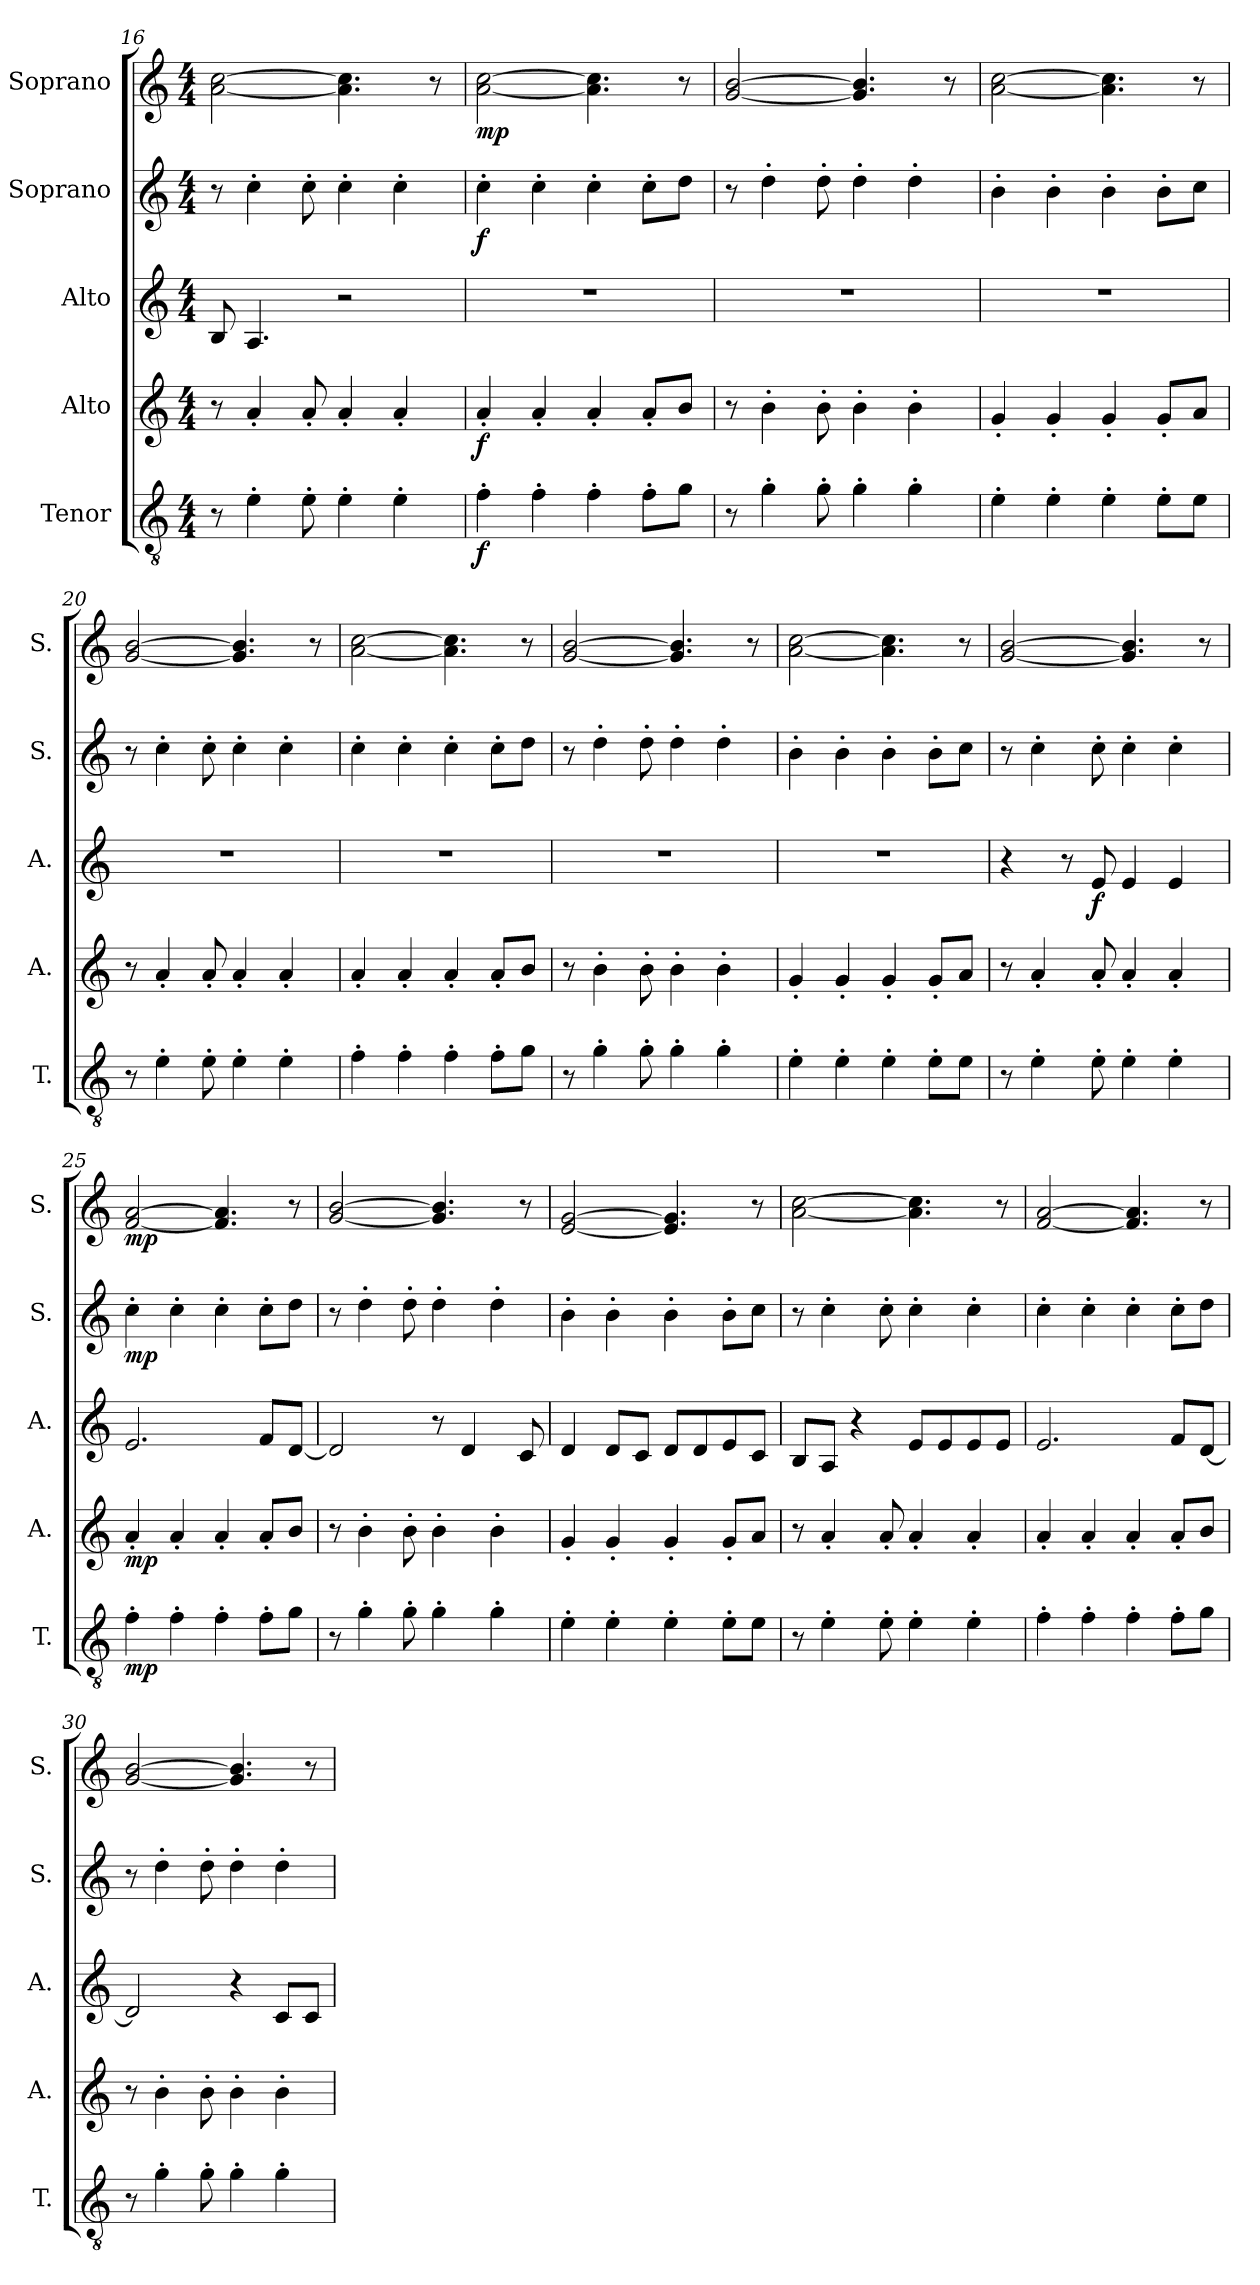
**kern	**dynam	**kern	**dynam	**kern	**dynam	**kern	**dynam	**kern	**dynam
*part5	*part5	*part4	*part4	*part3	*part3	*part2	*part2	*part1	*part1
*staff5	*staff5	*staff4	*staff4	*staff3	*staff3	*staff2	*staff2	*staff1	*staff1
*I"Tenor	*	*I"Alto	*	*I"Alto	*	*I"Soprano	*	*I"Soprano	*
*I'T.	*	*I'A.	*	*I'A.	*	*I'S.	*	*I'S.	*
*clefGv2	*	*clefG2	*	*clefG2	*	*clefG2	*	*clefG2	*
*k[]	*	*k[]	*	*k[]	*	*k[]	*	*k[]	*
*M4/4	*	*M4/4	*	*M4/4	*	*M4/4	*	*M4/4	*
=16	=16	=16	=16	=16	=16	=16	=16	=16	=16
8r	.	8r	.	8B/	.	8r	.	[2a\ [2cc\	.
4e'\	.	4a'/	.	4.A/	.	4cc'\	.	.	.
8e'\	.	8a'/	.	.	.	8cc'\	.	.	.
4e'\	.	4a'/	.	2r	.	4cc'\	.	4.a\] 4.cc\]	.
4e'\	.	4a'/	.	.	.	4cc'\	.	.	.
.	.	.	.	.	.	.	.	8r	.
=17	=17	=17	=17	=17	=17	=17	=17	=17	=17
!	!LO:DY:b	!	!LO:DY:b	!	!	!	!LO:DY:b	!	!LO:DY:b
4f'\	f	4a'/	f	1r	.	4cc'\	f	[2a\ [2cc\	mp
4f'\	.	4a'/	.	.	.	4cc'\	.	.	.
4f'\	.	4a'/	.	.	.	4cc'\	.	4.a\] 4.cc\]	.
8f'\L	.	8a'/L	.	.	.	8cc'\L	.	.	.
8g\J	.	8b/J	.	.	.	8dd\J	.	8r	.
=18	=18	=18	=18	=18	=18	=18	=18	=18	=18
8r	.	8r	.	1r	.	8r	.	[2g/ [2b/	.
4g'\	.	4b'\	.	.	.	4dd'\	.	.	.
8g'\	.	8b'\	.	.	.	8dd'\	.	.	.
4g'\	.	4b'\	.	.	.	4dd'\	.	4.g/] 4.b/]	.
4g'\	.	4b'\	.	.	.	4dd'\	.	.	.
.	.	.	.	.	.	.	.	8r	.
=19	=19	=19	=19	=19	=19	=19	=19	=19	=19
4e'\	.	4g'/	.	1r	.	4b'\	.	[2a\ [2cc\	.
4e'\	.	4g'/	.	.	.	4b'\	.	.	.
4e'\	.	4g'/	.	.	.	4b'\	.	4.a\] 4.cc\]	.
8e'\L	.	8g'/L	.	.	.	8b'\L	.	.	.
8e\J	.	8a/J	.	.	.	8cc\J	.	8r	.
!!LO:LB:g=z
=20	=20	=20	=20	=20	=20	=20	=20	=20	=20
8r	.	8r	.	1r	.	8r	.	[2g/ [2b/	.
4e'\	.	4a'/	.	.	.	4cc'\	.	.	.
8e'\	.	8a'/	.	.	.	8cc'\	.	.	.
4e'\	.	4a'/	.	.	.	4cc'\	.	4.g/] 4.b/]	.
4e'\	.	4a'/	.	.	.	4cc'\	.	.	.
.	.	.	.	.	.	.	.	8r	.
=21	=21	=21	=21	=21	=21	=21	=21	=21	=21
4f'\	.	4a'/	.	1r	.	4cc'\	.	[2a\ [2cc\	.
4f'\	.	4a'/	.	.	.	4cc'\	.	.	.
4f'\	.	4a'/	.	.	.	4cc'\	.	4.a\] 4.cc\]	.
8f'\L	.	8a'/L	.	.	.	8cc'\L	.	.	.
8g\J	.	8b/J	.	.	.	8dd\J	.	8r	.
=22	=22	=22	=22	=22	=22	=22	=22	=22	=22
8r	.	8r	.	1r	.	8r	.	[2g/ [2b/	.
4g'\	.	4b'\	.	.	.	4dd'\	.	.	.
8g'\	.	8b'\	.	.	.	8dd'\	.	.	.
4g'\	.	4b'\	.	.	.	4dd'\	.	4.g/] 4.b/]	.
4g'\	.	4b'\	.	.	.	4dd'\	.	.	.
.	.	.	.	.	.	.	.	8r	.
=23	=23	=23	=23	=23	=23	=23	=23	=23	=23
4e'\	.	4g'/	.	1r	.	4b'\	.	[2a\ [2cc\	.
4e'\	.	4g'/	.	.	.	4b'\	.	.	.
4e'\	.	4g'/	.	.	.	4b'\	.	4.a\] 4.cc\]	.
8e'\L	.	8g'/L	.	.	.	8b'\L	.	.	.
8e\J	.	8a/J	.	.	.	8cc\J	.	8r	.
=24	=24	=24	=24	=24	=24	=24	=24	=24	=24
8r	.	8r	.	4r	.	8r	.	[2g/ [2b/	.
4e'\	.	4a'/	.	.	.	4cc'\	.	.	.
.	.	.	.	8r	.	.	.	.	.
!	!	!	!	!	!LO:DY:b	!	!	!	!
8e'\	.	8a'/	.	8e/	f	8cc'\	.	.	.
4e'\	.	4a'/	.	4e/	.	4cc'\	.	4.g/] 4.b/]	.
4e'\	.	4a'/	.	4e/	.	4cc'\	.	.	.
.	.	.	.	.	.	.	.	8r	.
=25	=25	=25	=25	=25	=25	=25	=25	=25	=25
!	!LO:DY:b	!	!LO:DY:b	!	!	!	!LO:DY:b	!	!LO:DY:b
4f'\	mp	4a'/	mp	2.e/	.	4cc'\	mp	[2f/ [2a/	mp
4f'\	.	4a'/	.	.	.	4cc'\	.	.	.
4f'\	.	4a'/	.	.	.	4cc'\	.	4.f/] 4.a/]	.
8f'\L	.	8a'/L	.	8f/L	.	8cc'\L	.	.	.
8g\J	.	8b/J	.	[8d/J	.	8dd\J	.	8r	.
=26	=26	=26	=26	=26	=26	=26	=26	=26	=26
8r	.	8r	.	2d/]	.	8r	.	[2g/ [2b/	.
4g'\	.	4b'\	.	.	.	4dd'\	.	.	.
8g'\	.	8b'\	.	.	.	8dd'\	.	.	.
4g'\	.	4b'\	.	8r	.	4dd'\	.	4.g/] 4.b/]	.
.	.	.	.	4d/	.	.	.	.	.
4g'\	.	4b'\	.	.	.	4dd'\	.	.	.
.	.	.	.	8c/	.	.	.	8r	.
!!LO:PB:g=z
=27	=27	=27	=27	=27	=27	=27	=27	=27	=27
4e'\	.	4g'/	.	4d/	.	4b'\	.	[2e/ [2g/	.
4e'\	.	4g'/	.	8d/L	.	4b'\	.	.	.
.	.	.	.	8c/J	.	.	.	.	.
4e'\	.	4g'/	.	8d/L	.	4b'\	.	4.e/] 4.g/]	.
.	.	.	.	8d/	.	.	.	.	.
8e'\L	.	8g'/L	.	8e/	.	8b'\L	.	.	.
8e\J	.	8a/J	.	8c/J	.	8cc\J	.	8r	.
=28	=28	=28	=28	=28	=28	=28	=28	=28	=28
8r	.	8r	.	8B/L	.	8r	.	[2a\ [2cc\	.
4e'\	.	4a'/	.	8A/J	.	4cc'\	.	.	.
.	.	.	.	4r	.	.	.	.	.
8e'\	.	8a'/	.	.	.	8cc'\	.	.	.
4e'\	.	4a'/	.	8e/L	.	4cc'\	.	4.a\] 4.cc\]	.
.	.	.	.	8e/	.	.	.	.	.
4e'\	.	4a'/	.	8e/	.	4cc'\	.	.	.
.	.	.	.	8e/J	.	.	.	8r	.
=29	=29	=29	=29	=29	=29	=29	=29	=29	=29
4f'\	.	4a'/	.	2.e/	.	4cc'\	.	[2f/ [2a/	.
4f'\	.	4a'/	.	.	.	4cc'\	.	.	.
4f'\	.	4a'/	.	.	.	4cc'\	.	4.f/] 4.a/]	.
8f'\L	.	8a'/L	.	8f/L	.	8cc'\L	.	.	.
8g\J	.	8b/J	.	[8d/J	.	8dd\J	.	8r	.
=30	=30	=30	=30	=30	=30	=30	=30	=30	=30
8r	.	8r	.	2d/]	.	8r	.	[2g/ [2b/	.
4g'\	.	4b'\	.	.	.	4dd'\	.	.	.
8g'\	.	8b'\	.	.	.	8dd'\	.	.	.
4g'\	.	4b'\	.	4r	.	4dd'\	.	4.g/] 4.b/]	.
4g'\	.	4b'\	.	8c/L	.	4dd'\	.	.	.
.	.	.	.	8c/J	.	.	.	8r	.
=	=	=	=	=	=	=	=	=	=
*-	*-	*-	*-	*-	*-	*-	*-	*-	*-
